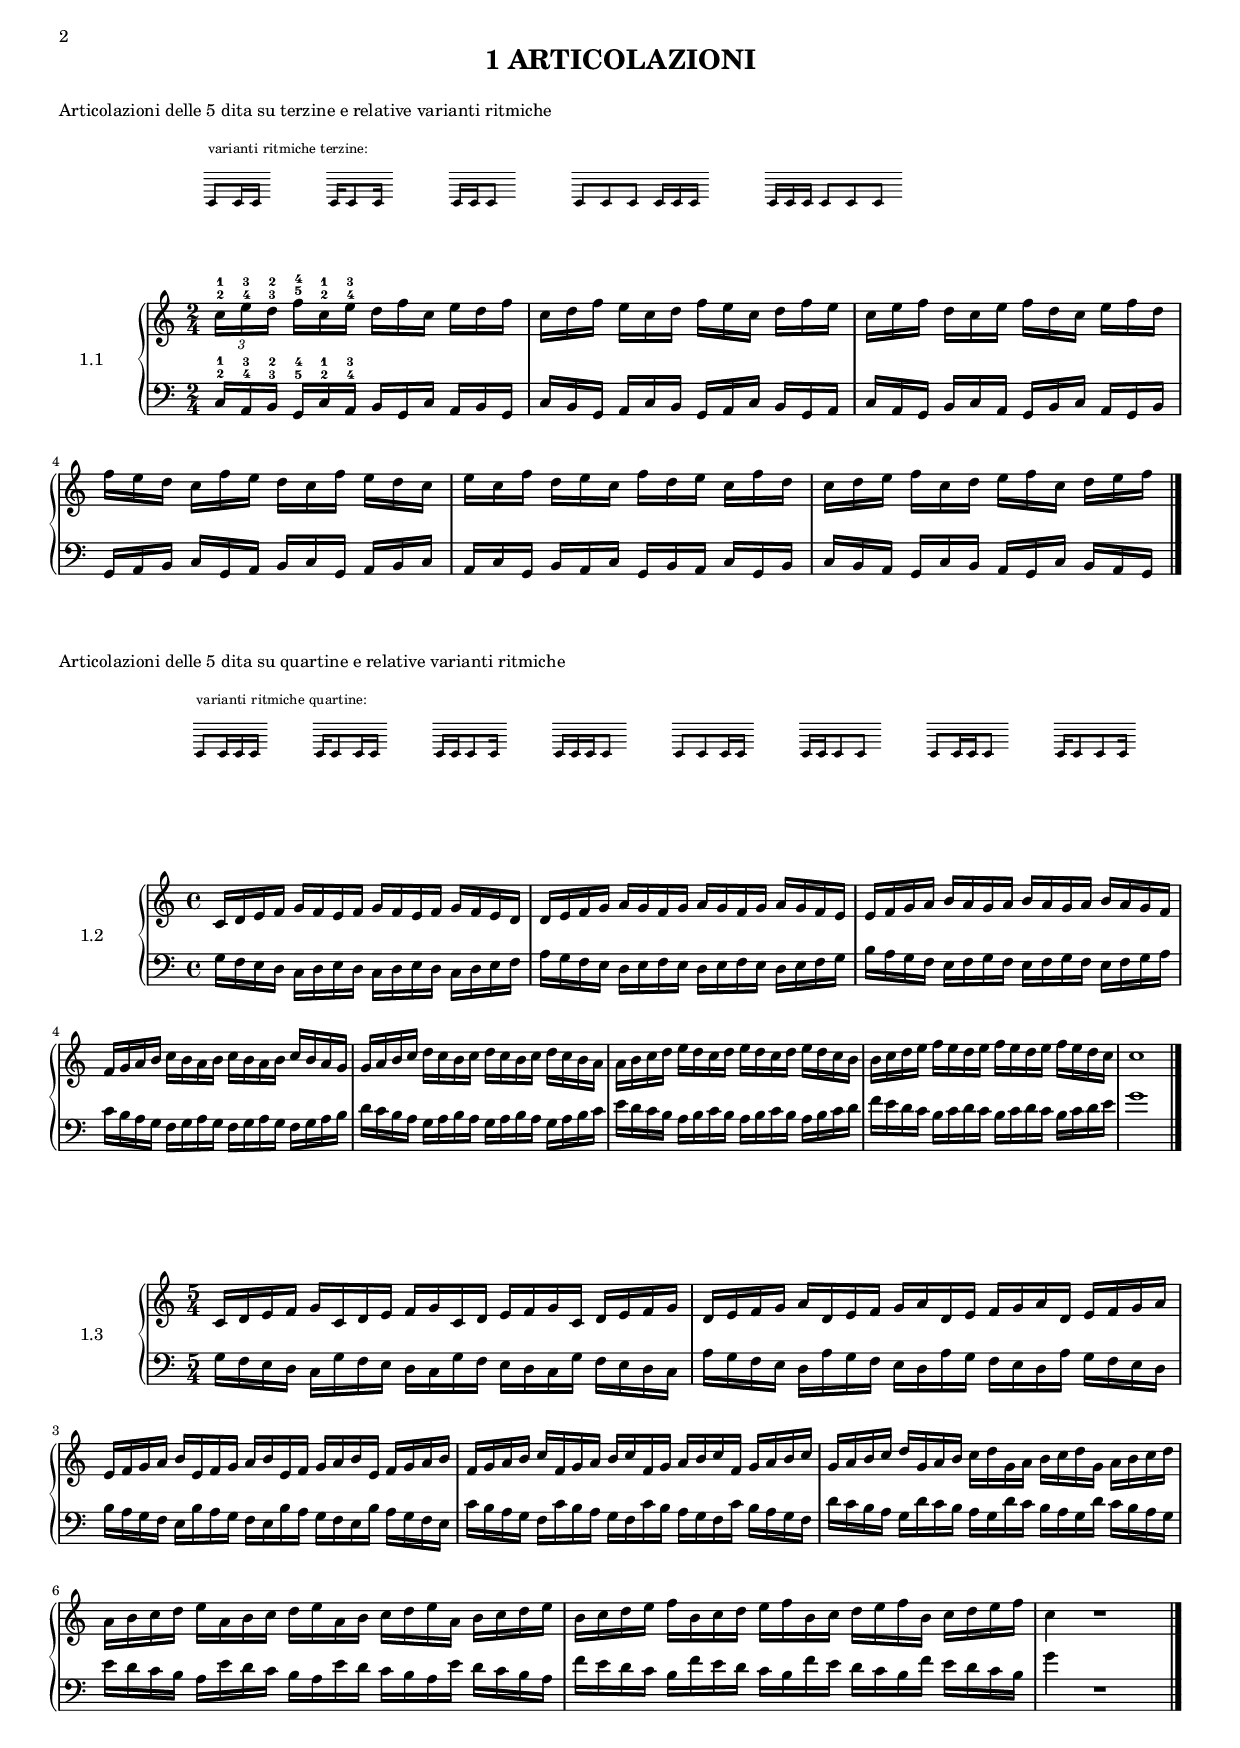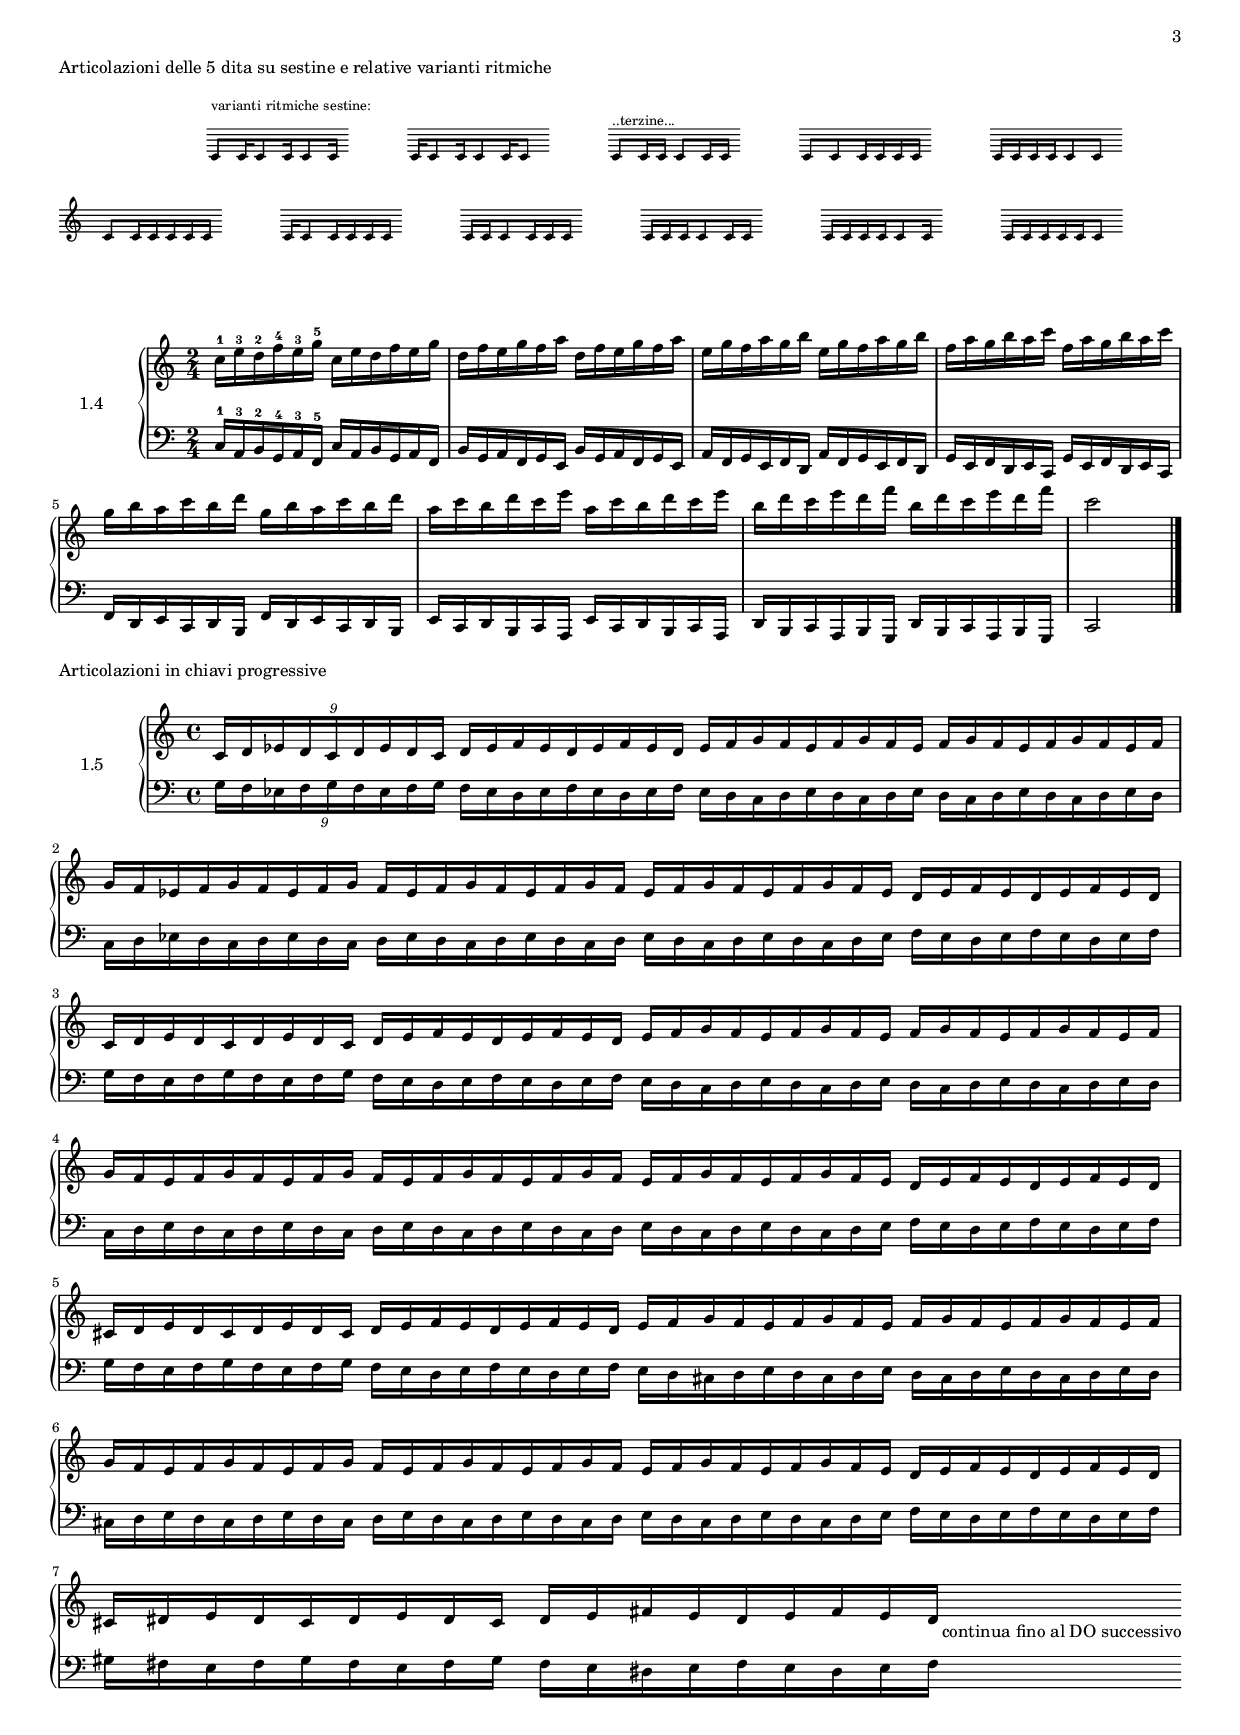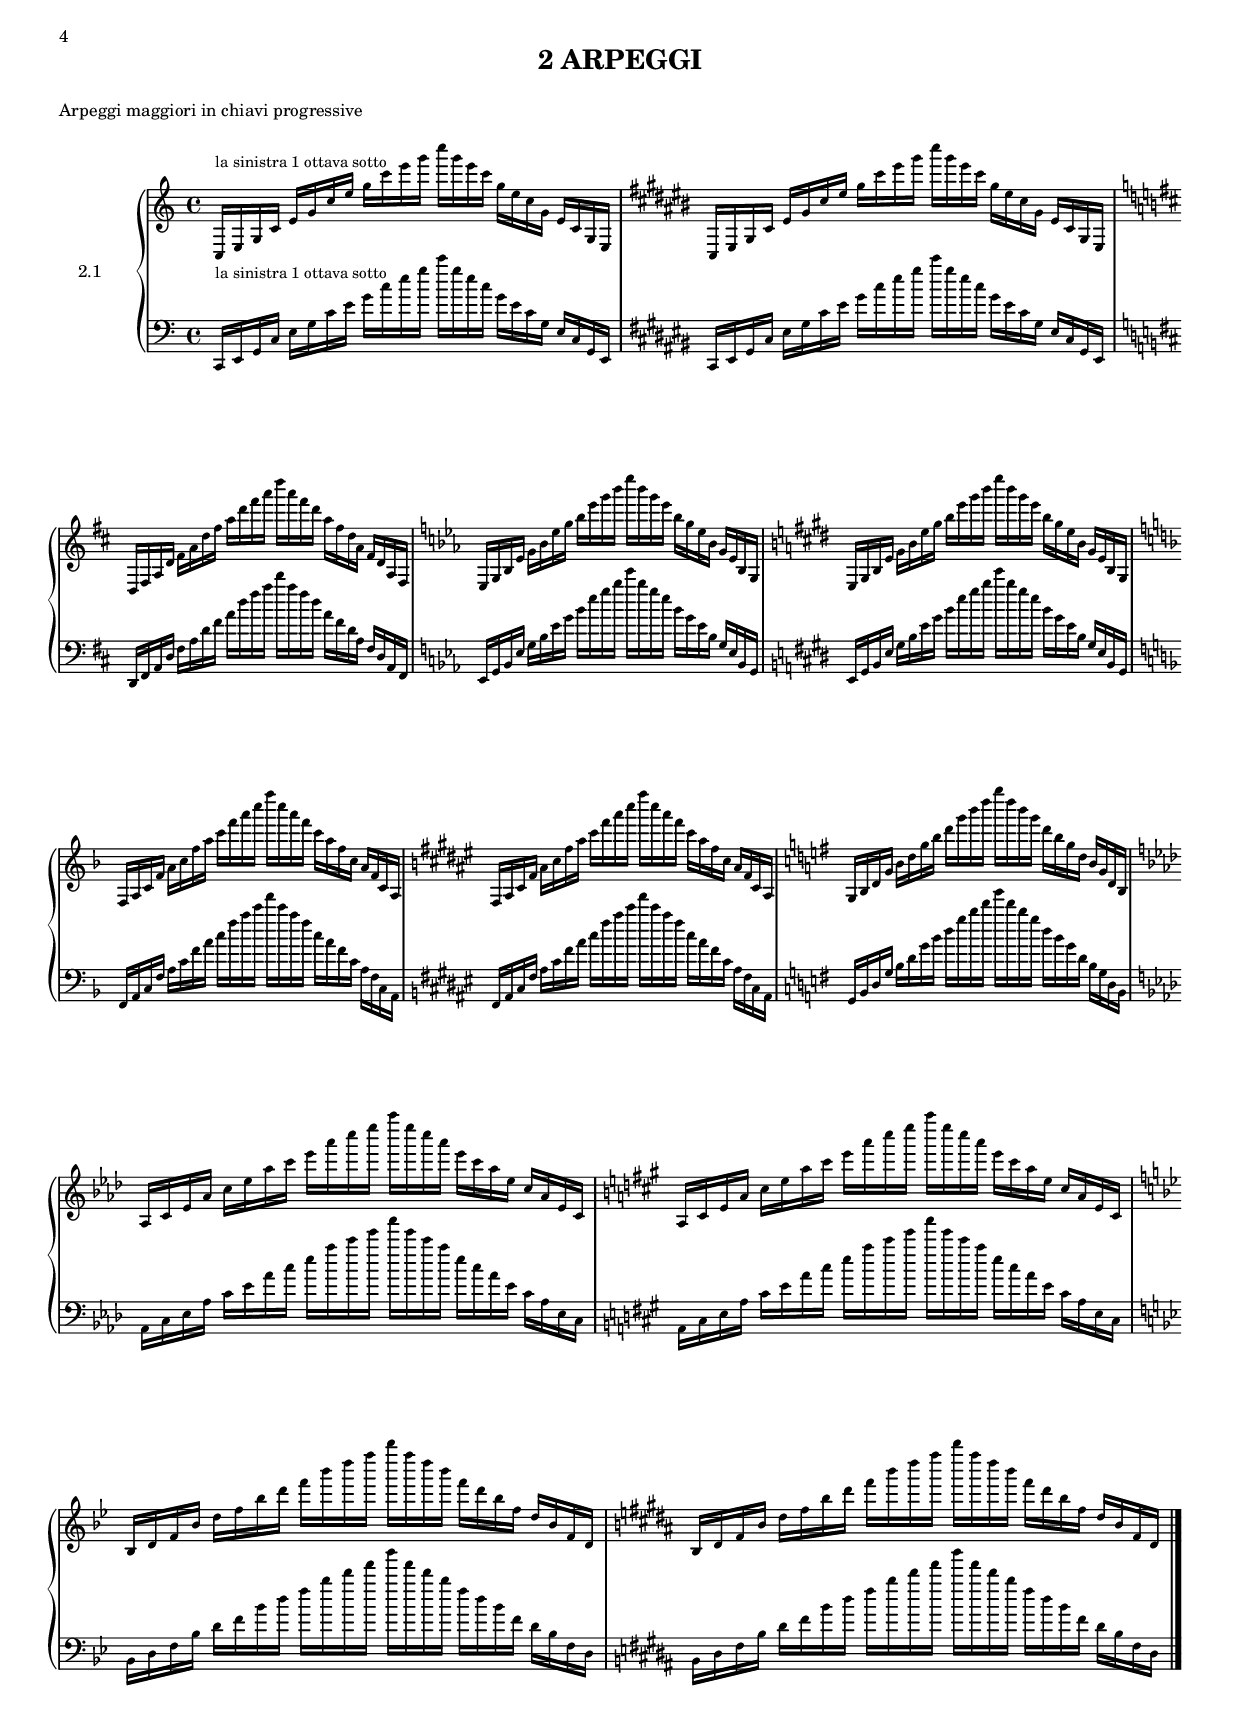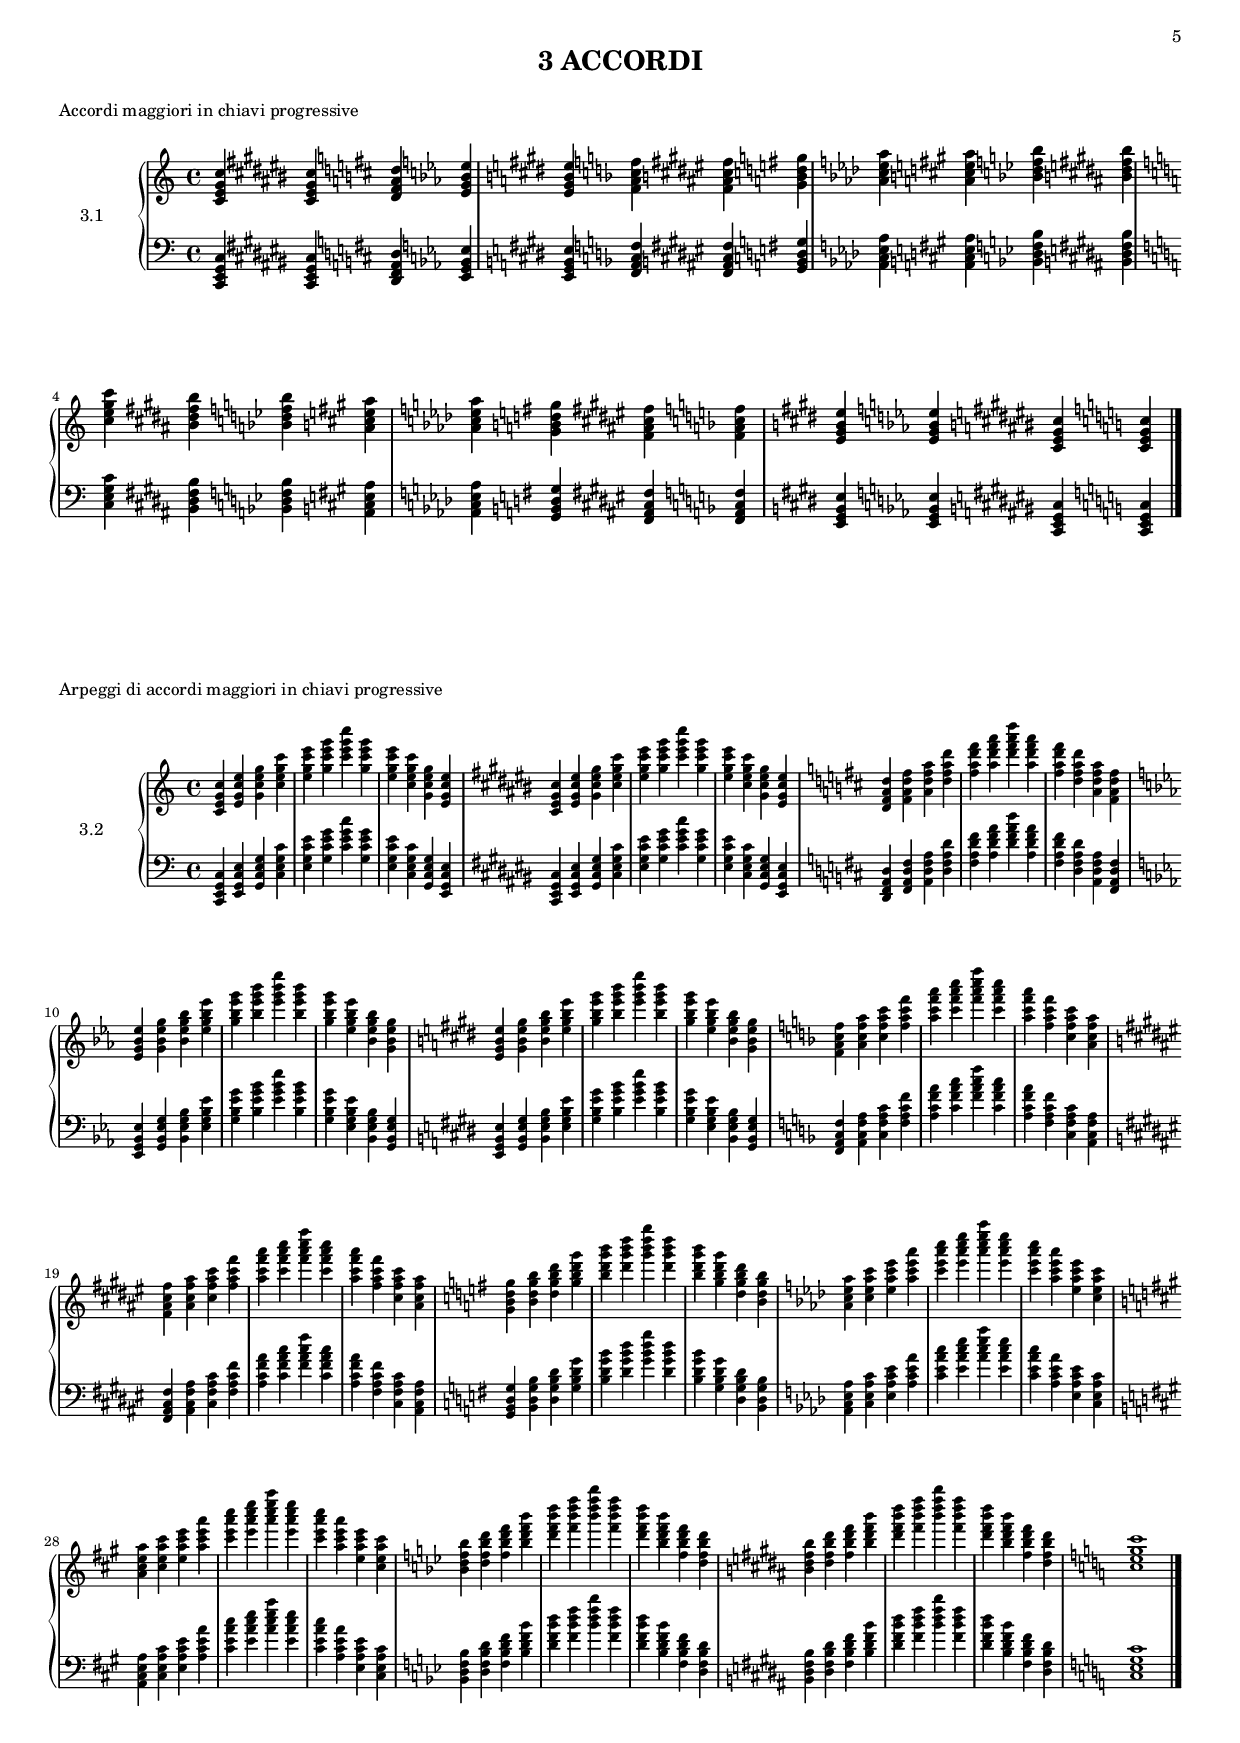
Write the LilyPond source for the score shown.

% ===========================================================================================================
% esercizi-di-tecnica.ly
%                     _    _      _ _   _               _         
%  ___ ___ ___ _ _ __(_)__(_)  __| (_) | |_ ___ __ _ _ (_)__ __ _ 
% / -_|_-</ -_) '_/ _| |_ / | / _` | | |  _/ -_) _| ' \| / _/ _` |
% \___/__/\___|_| \__|_/__|_| \__,_|_|  \__\___\__|_||_|_\__\__,_|
%                           Articolazioni, Arpeggi, Accordi, Terze
%
% Copyright (c) 2020 Alessandro Fraschetti (mail: gos95@gommagomma.net)
%
% Permission is hereby granted, free of charge, to any person obtaining a copy
% of this software and associated documentation files (the "Software"), to deal
% in the Software without restriction, including without limitation the rights
% to use, copy, modify, merge, publish, distribute, sublicense, and/or sell
% copies of the Software, and to permit persons to whom the Software is
% furnished to do so, subject to the following conditions:
% 
% The above copyright notice and this permission notice shall be included in all
% copies or substantial portions of the Software.
% 
% THE SOFTWARE IS PROVIDED "AS IS", WITHOUT WARRANTY OF ANY KIND, EXPRESS OR
% IMPLIED, INCLUDING BUT NOT LIMITED TO THE WARRANTIES OF MERCHANTABILITY,
% FITNESS FOR A PARTICULAR PURPOSE AND NONINFRINGEMENT. IN NO EVENT SHALL THE
% AUTHORS OR COPYRIGHT HOLDERS BE LIABLE FOR ANY CLAIM, DAMAGES OR OTHER
% LIABILITY, WHETHER IN AN ACTION OF CONTRACT, TORT OR OTHERWISE, ARISING FROM,
% OUT OF OR IN CONNECTION WITH THE SOFTWARE OR THE USE OR OTHER DEALINGS IN THE
% SOFTWARE.
% ===========================================================================================================


\version "2.12.3"
#(ly:set-option 'delete-intermediate-files #t)
#(set-global-staff-size 15)


%% arpeggi-ottava-maggiori-12-toni.ly [B.1]
%% arpeggi-estesi-minori-12-toni.ly [B.3]
%% arpeggi-estesi-sdim-12-toni.ly [B.4]

%% accordi-minori-12-toni.ly [C.2]
%% accordi-arpeggi-estesi-minori-12-toni.ly [C.4]
%% accordi-arpeggi-estesi-sdim-12-toni.ly [C.5]
%% accordi-arpeggi-bicordi-maggiori-12-toni.ly [C.6]
%% accordi-arpeggi-bicordi-minori-12-toni.ly [C.7]

%% terze-xxx


% ===========================================================================================================
% ------------------------------------------  I N C L U D E S  ----------------------------------------------
% ===========================================================================================================
% ===========================================================================================================
% varianti-ritmiche-terzine.ly
%                     _    _      _ _   _               _         
%  ___ ___ ___ _ _ __(_)__(_)  __| (_) | |_ ___ __ _ _ (_)__ __ _ 
% / -_|_-</ -_) '_/ _| |_ / | / _` | | |  _/ -_) _| ' \| / _/ _` |
% \___/__/\___|_| \__|_/__|_| \__,_|_|  \__\___\__|_||_|_\__\__,_|
%                           Articolazioni, Arpeggi, Accordi, Terze
%
% Copyright (c) 2020 Alessandro Fraschetti (mail: gos95@gommagomma.net)
%
% Permission is hereby granted, free of charge, to any person obtaining a copy
% of this software and associated documentation files (the "Software"), to deal
% in the Software without restriction, including without limitation the rights
% to use, copy, modify, merge, publish, distribute, sublicense, and/or sell
% copies of the Software, and to permit persons to whom the Software is
% furnished to do so, subject to the following conditions:
% 
% The above copyright notice and this permission notice shall be included in all
% copies or substantial portions of the Software.
% 
% THE SOFTWARE IS PROVIDED "AS IS", WITHOUT WARRANTY OF ANY KIND, EXPRESS OR
% IMPLIED, INCLUDING BUT NOT LIMITED TO THE WARRANTIES OF MERCHANTABILITY,
% FITNESS FOR A PARTICULAR PURPOSE AND NONINFRINGEMENT. IN NO EVENT SHALL THE
% AUTHORS OR COPYRIGHT HOLDERS BE LIABLE FOR ANY CLAIM, DAMAGES OR OTHER
% LIABILITY, WHETHER IN AN ACTION OF CONTRACT, TORT OR OTHERWISE, ARISING FROM,
% OUT OF OR IN CONNECTION WITH THE SOFTWARE OR THE USE OR OTHER DEALINGS IN THE
% SOFTWARE.
% ===========================================================================================================


variantiRitmicheTerzine = \relative c' {
    \cadenzaOn
    \stopStaff
    \skip 1
    \startStaff
        c8[^\markup { \raise #2 { varianti ritmiche terzine: }} c16 c16]
    \stopStaff
    \skip 1
    \startStaff
        c16[ c8 c16]
    \stopStaff
    \skip 1
    \startStaff
        c16[ c16 c8]
    \stopStaff
    \skip 1
    \startStaff
        c8[ c8 c8] c16[ c16 c16]]
    \stopStaff
    \skip 1
    \startStaff
        c16[ c16 c16] c8[ c8 c8]]
    \stopStaff
    \skip 1
    \cadenzaOff
}

% ===========================================================================================================
% varianti-ritmiche-quartine.ly
%                     _    _      _ _   _               _         
%  ___ ___ ___ _ _ __(_)__(_)  __| (_) | |_ ___ __ _ _ (_)__ __ _ 
% / -_|_-</ -_) '_/ _| |_ / | / _` | | |  _/ -_) _| ' \| / _/ _` |
% \___/__/\___|_| \__|_/__|_| \__,_|_|  \__\___\__|_||_|_\__\__,_|
%                           Articolazioni, Arpeggi, Accordi, Terze
%
% Copyright (c) 2020 Alessandro Fraschetti (mail: gos95@gommagomma.net)
%
% Permission is hereby granted, free of charge, to any person obtaining a copy
% of this software and associated documentation files (the "Software"), to deal
% in the Software without restriction, including without limitation the rights
% to use, copy, modify, merge, publish, distribute, sublicense, and/or sell
% copies of the Software, and to permit persons to whom the Software is
% furnished to do so, subject to the following conditions:
% 
% The above copyright notice and this permission notice shall be included in all
% copies or substantial portions of the Software.
% 
% THE SOFTWARE IS PROVIDED "AS IS", WITHOUT WARRANTY OF ANY KIND, EXPRESS OR
% IMPLIED, INCLUDING BUT NOT LIMITED TO THE WARRANTIES OF MERCHANTABILITY,
% FITNESS FOR A PARTICULAR PURPOSE AND NONINFRINGEMENT. IN NO EVENT SHALL THE
% AUTHORS OR COPYRIGHT HOLDERS BE LIABLE FOR ANY CLAIM, DAMAGES OR OTHER
% LIABILITY, WHETHER IN AN ACTION OF CONTRACT, TORT OR OTHERWISE, ARISING FROM,
% OUT OF OR IN CONNECTION WITH THE SOFTWARE OR THE USE OR OTHER DEALINGS IN THE
% SOFTWARE.
% ===========================================================================================================


variantiRitmicheQuartine = \relative c' {
    \cadenzaOn
    \stopStaff
    \skip 1
    \startStaff
        c8[^\markup { \raise #2 { varianti ritmiche quartine: }} c16 c16 c16]
    \stopStaff
    \skip 1
    \startStaff
        c16[ c8 c16 c16]
    \stopStaff
    \skip 1
    \startStaff
        c16[ c16 c8 c16]
    \stopStaff
    \skip 1
    \startStaff
        c16[ c16 c16 c8]
    \stopStaff
    \skip 1
    \startStaff
        c8[ c8 c16 c16]
    \stopStaff
    \skip 1
    \startStaff
        c16[ c16 c8 c8]
    \stopStaff
    \skip 1
    \startStaff
        c8[ c16 c16 c8]
    \stopStaff
    \skip 1
    \startStaff
        c16[ c8 c8 c16]
    \stopStaff
    \skip 1
    \cadenzaOff
}

% ===========================================================================================================
% varianti-ritmiche-terzine.ly
%                     _    _      _ _   _               _         
%  ___ ___ ___ _ _ __(_)__(_)  __| (_) | |_ ___ __ _ _ (_)__ __ _ 
% / -_|_-</ -_) '_/ _| |_ / | / _` | | |  _/ -_) _| ' \| / _/ _` |
% \___/__/\___|_| \__|_/__|_| \__,_|_|  \__\___\__|_||_|_\__\__,_|
%                           Articolazioni, Arpeggi, Accordi, Terze
%
% Copyright (c) 2020 Alessandro Fraschetti (mail: gos95@gommagomma.net)
%
% Permission is hereby granted, free of charge, to any person obtaining a copy
% of this software and associated documentation files (the "Software"), to deal
% in the Software without restriction, including without limitation the rights
% to use, copy, modify, merge, publish, distribute, sublicense, and/or sell
% copies of the Software, and to permit persons to whom the Software is
% furnished to do so, subject to the following conditions:
% 
% The above copyright notice and this permission notice shall be included in all
% copies or substantial portions of the Software.
% 
% THE SOFTWARE IS PROVIDED "AS IS", WITHOUT WARRANTY OF ANY KIND, EXPRESS OR
% IMPLIED, INCLUDING BUT NOT LIMITED TO THE WARRANTIES OF MERCHANTABILITY,
% FITNESS FOR A PARTICULAR PURPOSE AND NONINFRINGEMENT. IN NO EVENT SHALL THE
% AUTHORS OR COPYRIGHT HOLDERS BE LIABLE FOR ANY CLAIM, DAMAGES OR OTHER
% LIABILITY, WHETHER IN AN ACTION OF CONTRACT, TORT OR OTHERWISE, ARISING FROM,
% OUT OF OR IN CONNECTION WITH THE SOFTWARE OR THE USE OR OTHER DEALINGS IN THE
% SOFTWARE.
% ===========================================================================================================


variantiRitmicheSestine = \relative c' {
    \cadenzaOn
    \stopStaff
    \skip 1
    \startStaff
        c8[^\markup { \raise #2 { varianti ritmiche sestine: }} c16 c8 c16 c8 c16]
    \stopStaff
    \skip 1
    \startStaff
        c16[ c8 c16 c8 c16 c8]
    \stopStaff
    \skip 1
    \startStaff
        c8[^\markup { \raise #0  {..terzine...}} c16 c16] c8[ c16 c16]
    \stopStaff
    \skip 1
    \startStaff
        c8[ c8 c16 c16 c16 c16]
    \stopStaff
    \skip 1
    \startStaff
        c16[ c16 c16 c16 c8 c8]
    \stopStaff
    \skip 1
	\cadenzaOff
	\break
	\cadenzaOn
    \startStaff
        c8[ c16 c16 c16 c16 c16]
    \stopStaff
    \skip 1
    \startStaff
        c16[ c8 c16 c16 c16 c16]
    \stopStaff
    \skip 1
    \startStaff
        c16[ c16 c8 c16 c16 c16]
    \stopStaff
    \skip 1
    \startStaff
        c16[ c16 c16 c8 c16 c16]
    \stopStaff
    \skip 1
    \startStaff
        c16[ c16 c16 c16 c8 c16]
    \stopStaff
    \skip 1
    \startStaff
        c16[ c16 c16 c16 c16 c8]
    \stopStaff
	\skip 1
    \cadenzaOff
}


% ===========================================================================================================
% articolazioni-terzine.ly
%                     _    _      _ _   _               _         
%  ___ ___ ___ _ _ __(_)__(_)  __| (_) | |_ ___ __ _ _ (_)__ __ _ 
% / -_|_-</ -_) '_/ _| |_ / | / _` | | |  _/ -_) _| ' \| / _/ _` |
% \___/__/\___|_| \__|_/__|_| \__,_|_|  \__\___\__|_||_|_\__\__,_|
%                           Articolazioni, Arpeggi, Accordi, Terze
%
% Copyright (c) 2020 Alessandro Fraschetti (mail: gos95@gommagomma.net)
%
% Permission is hereby granted, free of charge, to any person obtaining a copy
% of this software and associated documentation files (the "Software"), to deal
% in the Software without restriction, including without limitation the rights
% to use, copy, modify, merge, publish, distribute, sublicense, and/or sell
% copies of the Software, and to permit persons to whom the Software is
% furnished to do so, subject to the following conditions:
% 
% The above copyright notice and this permission notice shall be included in all
% copies or substantial portions of the Software.
% 
% THE SOFTWARE IS PROVIDED "AS IS", WITHOUT WARRANTY OF ANY KIND, EXPRESS OR
% IMPLIED, INCLUDING BUT NOT LIMITED TO THE WARRANTIES OF MERCHANTABILITY,
% FITNESS FOR A PARTICULAR PURPOSE AND NONINFRINGEMENT. IN NO EVENT SHALL THE
% AUTHORS OR COPYRIGHT HOLDERS BE LIABLE FOR ANY CLAIM, DAMAGES OR OTHER
% LIABILITY, WHETHER IN AN ACTION OF CONTRACT, TORT OR OTHERWISE, ARISING FROM,
% OUT OF OR IN CONNECTION WITH THE SOFTWARE OR THE USE OR OTHER DEALINGS IN THE
% SOFTWARE.
% ===========================================================================================================


articolazioniTerzineUpper = \relative c'' {
    \time 2/4
    \times 2/3 { c16-2-1[ e-4-3 d-3-2 ] } \override TupletNumber #'transparent = ##t 
                  \times 2/3 { f-5-4[ c-2-1 e-4-3 ] } \times 2/3 { d[ f c ] } \times 2/3 { e[ d f ] }
    \times 2/3 {   c[ d f ] } \times 2/3 { e[ c d ] } \times 2/3 { f[ e c ] } \times 2/3 { d[ f e ] }
    \times 2/3 {   c[ e f ] } \times 2/3 { d[ c e ] } \times 2/3 { f[ d c ] } \times 2/3 { e[ f d ] }
    \times 2/3 {   f[ e d ] } \times 2/3 { c[ f e ] } \times 2/3 { d[ c f ] } \times 2/3 { e[ d c ] }
    \times 2/3 {   e[ c f ] } \times 2/3 { d[ e c ] } \times 2/3 { f[ d e ] } \times 2/3 { c[ f d ] }
    \times 2/3 {   c[ d e ] } \times 2/3 { f[ c d ] } \times 2/3 { e[ f c ] } \times 2/3 { d[ e f ] }
    \bar "|."
}
articolazioniTerzineLower = \relative c {
    \time 2/4
    \override TupletNumber #'transparent = ##t
    \times 2/3 { c16-2-1[ a-4-3 b-3-2 ] }
                  \times 2/3 { g-5-4[ c-2-1 a-4-3 ] } \times 2/3 { b[ g c ] } \times 2/3 { a[ b g ] }
    \times 2/3 {   c[ b g ] } \times 2/3 { a[ c b ] } \times 2/3 { g[ a c ] } \times 2/3 { b[ g a ] }
    \times 2/3 {   c[ a g ] } \times 2/3 { b[ c a ] } \times 2/3 { g[ b c ] } \times 2/3 { a[ g b ] }
    \times 2/3 {   g[ a b ] } \times 2/3 { c[ g a ] } \times 2/3 { b[ c g ] } \times 2/3 { a[ b c ] }
    \times 2/3 {   a[ c g ] } \times 2/3 { b[ a c ] } \times 2/3 { g[ b a ] } \times 2/3 { c[ g b ] }
    \times 2/3 {   c[ b a ] } \times 2/3 { g[ c b ] } \times 2/3 { a[ g c ] } \times 2/3 { b[ a g ] }
    \bar "|."
}

% ===========================================================================================================
% articolazioni-quartine.ly
%                     _    _      _ _   _               _         
%  ___ ___ ___ _ _ __(_)__(_)  __| (_) | |_ ___ __ _ _ (_)__ __ _ 
% / -_|_-</ -_) '_/ _| |_ / | / _` | | |  _/ -_) _| ' \| / _/ _` |
% \___/__/\___|_| \__|_/__|_| \__,_|_|  \__\___\__|_||_|_\__\__,_|
%                           Articolazioni, Arpeggi, Accordi, Terze
%
% Copyright (c) 2020 Alessandro Fraschetti (mail: gos95@gommagomma.net)
%
% Permission is hereby granted, free of charge, to any person obtaining a copy
% of this software and associated documentation files (the "Software"), to deal
% in the Software without restriction, including without limitation the rights
% to use, copy, modify, merge, publish, distribute, sublicense, and/or sell
% copies of the Software, and to permit persons to whom the Software is
% furnished to do so, subject to the following conditions:
% 
% The above copyright notice and this permission notice shall be included in all
% copies or substantial portions of the Software.
% 
% THE SOFTWARE IS PROVIDED "AS IS", WITHOUT WARRANTY OF ANY KIND, EXPRESS OR
% IMPLIED, INCLUDING BUT NOT LIMITED TO THE WARRANTIES OF MERCHANTABILITY,
% FITNESS FOR A PARTICULAR PURPOSE AND NONINFRINGEMENT. IN NO EVENT SHALL THE
% AUTHORS OR COPYRIGHT HOLDERS BE LIABLE FOR ANY CLAIM, DAMAGES OR OTHER
% LIABILITY, WHETHER IN AN ACTION OF CONTRACT, TORT OR OTHERWISE, ARISING FROM,
% OUT OF OR IN CONNECTION WITH THE SOFTWARE OR THE USE OR OTHER DEALINGS IN THE
% SOFTWARE.
% ===========================================================================================================


articolazioniQuartineAUpper = \relative c' {
    \time 4/4 
    c16 d e f  g f e f  g f e f  g f e d
    d16 e f g  a g f g  a g f g  a g f e
    e16 f g a  b a g a  b a g a  b a g f
    f16 g a b  c b a b  c b a b  c b a g
    g16 a b c  d c b c  d c b c  d c b a
    a16 b c d  e d c d  e d c d  e d c b
    b16 c d e  f e d e  f e d e  f e d c
    c1
    \bar "|."
}
articolazioniQuartineALower = \relative c' {
    \time 4/4
    g16 f e d  c d e d  c d e d  c d e f
    a16 g f e  d e f e  d e f e  d e f g 
    b16 a g f  e f g f  e f g f  e f g a
    c16 b a g  f g a g  f g a g  f g a b
    d16 c b a  g a b a  g a b a  g a b c
    e16 d c b  a b c b  a b c b  a b c d
    f16 e d c  b c d c  b c d c  b c d e
    g1
    \bar "|."
}


articolazioniQuartineBUpper = \relative c' {
    \time 5/4
    c16 d e f  g c, d e  f g c, d  e f g c,  d e f g
    d16 e f g  a d, e f  g a d, e  f g a d,  e f g a
    e16 f g a  b e, f g  a b e, f  g a b e,  f g a b
    f16 g a b  c f, g a  b c f, g  a b c f,  g a b c
    g16 a b c  d g, a b  c d g, a  b c d g,  a b c d
    a16 b c d  e a, b c  d e a, b  c d e a,  b c d e
    b16 c d e  f b, c d  e f b, c  d e f b,  c d e f
    c4 r1
    \bar "|."
}
articolazioniQuartineBLower = \relative c' {
    \time 5/4
    g16  f e d  c g' f e  d c g' f  e d c g'  f e d c
    a'16 g f e  d a' g f  e d a' g  f e d a'  g f e d
    b'16 a g f  e b' a g  f e b' a  g f e b'  a g f e
    c'16 b a g  f c' b a  g f c' b  a g f c'  b a g f
    d'16 c b a  g d' c b  a g d' c  b a g d'  c b a g
    e'16 d c b  a e' d c  b a e' d  c b a e'  d c b a
    f'16 e d c  b f' e d  c b f' e  d c b f'  e d c b
    g'4  r1
    \bar "|."
}

% ===========================================================================================================
% articolazioni-sestine.ly
%                     _    _      _ _   _               _         
%  ___ ___ ___ _ _ __(_)__(_)  __| (_) | |_ ___ __ _ _ (_)__ __ _ 
% / -_|_-</ -_) '_/ _| |_ / | / _` | | |  _/ -_) _| ' \| / _/ _` |
% \___/__/\___|_| \__|_/__|_| \__,_|_|  \__\___\__|_||_|_\__\__,_|
%                           Articolazioni, Arpeggi, Accordi, Terze
%
% Copyright (c) 2020 Alessandro Fraschetti (mail: gos95@gommagomma.net)
%
% Permission is hereby granted, free of charge, to any person obtaining a copy
% of this software and associated documentation files (the "Software"), to deal
% in the Software without restriction, including without limitation the rights
% to use, copy, modify, merge, publish, distribute, sublicense, and/or sell
% copies of the Software, and to permit persons to whom the Software is
% furnished to do so, subject to the following conditions:
% 
% The above copyright notice and this permission notice shall be included in all
% copies or substantial portions of the Software.
% 
% THE SOFTWARE IS PROVIDED "AS IS", WITHOUT WARRANTY OF ANY KIND, EXPRESS OR
% IMPLIED, INCLUDING BUT NOT LIMITED TO THE WARRANTIES OF MERCHANTABILITY,
% FITNESS FOR A PARTICULAR PURPOSE AND NONINFRINGEMENT. IN NO EVENT SHALL THE
% AUTHORS OR COPYRIGHT HOLDERS BE LIABLE FOR ANY CLAIM, DAMAGES OR OTHER
% LIABILITY, WHETHER IN AN ACTION OF CONTRACT, TORT OR OTHERWISE, ARISING FROM,
% OUT OF OR IN CONNECTION WITH THE SOFTWARE OR THE USE OR OTHER DEALINGS IN THE
% SOFTWARE.
% ===========================================================================================================


articolazioniSestineUpper = \relative c'' {
    \time 2/4
	\override TupletNumber #'transparent = ##t
	\override TupletBracket.bracket-visibility = ##f
    \times 2/3 { c16-1[ e-3 d-2 }  
							\times 2/3 { f-4 e-3 g-5 ] }\times 2/3 { c,[ e d } 		\times 2/3 { f e g] }
    \times 2/3 { d[ f e } 	\times 2/3 { g f a ] }		\times 2/3 { d,[ f e } 		\times 2/3 { g f a ] }
    \times 2/3 { e[ g f } 	\times 2/3 { a g b ] } 		\times 2/3 { e,[ g f } 		\times 2/3 { a g b ] }
    \times 2/3 { f[ a g } 	\times 2/3 { b a c ] } 		\times 2/3 { f,[ a g } 		\times 2/3 { b a c ] }
    \times 2/3 { g[ b a } 	\times 2/3 { c b d ] } 		\times 2/3 { g,[ b a } 		\times 2/3 { c b d ] }
    \times 2/3 { a[ c b } 	\times 2/3 { d c e ] } 		\times 2/3 { a,[ c b } 		\times 2/3 { d c e ] }
	\times 2/3 { b[ d c } 	\times 2/3 { e d f ] } 		\times 2/3 { b,[ d c } 		\times 2/3 { e d f ] }
	c2
    \bar "|."
}
articolazioniSestineLower = \relative c {
    \time 2/4
    \override TupletNumber #'transparent = ##t
	\override TupletBracket.bracket-visibility = ##f
    \times 2/3 { c16-1[ a-3 b-2 }
							\times 2/3 { g-4 a-3 f-5 ] }\times 2/3 { c'[ a b } 		\times 2/3 { g a f] }
    \times 2/3 { b[ g a } 	\times 2/3 { f g e ] }		\times 2/3 { b'[ g a } 		\times 2/3 { f g e ] }
    \times 2/3 { a[ f g } 	\times 2/3 { e f d ] } 		\times 2/3 { a'[ f g } 		\times 2/3 { e f d ] }
    \times 2/3 { g[ e f } 	\times 2/3 { d e c ] } 		\times 2/3 { g'[ e f } 		\times 2/3 { d e c ] }
    \times 2/3 { f[ d e } 	\times 2/3 { c d b ] } 		\times 2/3 { f'[ d e } 		\times 2/3 { c d b ] }
    \times 2/3 { e[ c d } 	\times 2/3 { b c a ] } 		\times 2/3 { e'[ c d } 		\times 2/3 { b c a ] }
	\times 2/3 { d[ b c } 	\times 2/3 { a b g ] } 		\times 2/3 { d'[ b c } 		\times 2/3 { a b g ] }
	c2
    \bar "|."
}

% ===========================================================================================================
% articolazioni-12-toni.ly
%                     _    _      _ _   _               _         
%  ___ ___ ___ _ _ __(_)__(_)  __| (_) | |_ ___ __ _ _ (_)__ __ _ 
% / -_|_-</ -_) '_/ _| |_ / | / _` | | |  _/ -_) _| ' \| / _/ _` |
% \___/__/\___|_| \__|_/__|_| \__,_|_|  \__\___\__|_||_|_\__\__,_|
%                           Articolazioni, Arpeggi, Accordi, Terze
%
% Copyright (c) 2020 Alessandro Fraschetti (mail: gos95@gommagomma.net)
%
% Permission is hereby granted, free of charge, to any person obtaining a copy
% of this software and associated documentation files (the "Software"), to deal
% in the Software without restriction, including without limitation the rights
% to use, copy, modify, merge, publish, distribute, sublicense, and/or sell
% copies of the Software, and to permit persons to whom the Software is
% furnished to do so, subject to the following conditions:
% 
% The above copyright notice and this permission notice shall be included in all
% copies or substantial portions of the Software.
% 
% THE SOFTWARE IS PROVIDED "AS IS", WITHOUT WARRANTY OF ANY KIND, EXPRESS OR
% IMPLIED, INCLUDING BUT NOT LIMITED TO THE WARRANTIES OF MERCHANTABILITY,
% FITNESS FOR A PARTICULAR PURPOSE AND NONINFRINGEMENT. IN NO EVENT SHALL THE
% AUTHORS OR COPYRIGHT HOLDERS BE LIABLE FOR ANY CLAIM, DAMAGES OR OTHER
% LIABILITY, WHETHER IN AN ACTION OF CONTRACT, TORT OR OTHERWISE, ARISING FROM,
% OUT OF OR IN CONNECTION WITH THE SOFTWARE OR THE USE OR OTHER DEALINGS IN THE
% SOFTWARE.
% ===========================================================================================================

	
articolazioniXIIToniUpper = \relative c' {
    \time 4/4
    \tuplet 9/4 { c16[ d ees d c d ees d c] } 	\override TupletNumber #'transparent = ##t 
	\tuplet 9/4 { d[ ees f ees d ees f ees d] }
	\tuplet 9/4 { ees[ f g f ees f g f ees] }
	\tuplet 9/4 { f[ g f ees f g f ees f] }

	\tuplet 9/4 { g[ f ees f g f ees f g] }
	\tuplet 9/4 { f[ ees f g f ees f g f] }
	\tuplet 9/4 { ees[ f g f ees f g f ees] }
	\tuplet 9/4 { d[ ees f ees d ees f ees d] }
	\break
    \tuplet 9/4 { c[ d e d c d e d c] }
	\tuplet 9/4 { d[ e f e d e f e d] }
	\tuplet 9/4 { e[ f g f e f g f e] }
	\tuplet 9/4 { f[ g f e f g f e f] }

	\tuplet 9/4 { g[ f e f g f e f g] }
	\tuplet 9/4 { f[ e f g f e f g f] }
	\tuplet 9/4 { e[ f g f e f g f e] }
	\tuplet 9/4 { d[ e f e d e f e d] }
	\break
    \tuplet 9/4 { cis[ d e d cis d e d cis] }
	\tuplet 9/4 { d[ e f e d e f e d] }
	\tuplet 9/4 { e[ f g f e f g f e] }
	\tuplet 9/4 { f[ g f e f g f e f] }

	\tuplet 9/4 { g[ f e f g f e f g] }
	\tuplet 9/4 { f[ e f g f e f g f] }
	\tuplet 9/4 { e[ f g f e f g f e] }
	\tuplet 9/4 { d[ e f e d e f e d] }
    \break
	\tuplet 9/4 { cis[ dis e dis cis dis e dis cis] }
	\tuplet 9/4 { dis[ e fis e dis e fis e dis] }
}
articolazioniXIIToniLower = \relative c' {
    \time 4/4
    \tuplet 9/4 { g16[ f ees f g f ees f g] }	\override TupletNumber #'transparent = ##t 
	\tuplet 9/4 { f[ ees d ees f ees d ees f] }
	\tuplet 9/4 { ees[ d c d ees d c d ees] }
	\tuplet 9/4 { d[ c d ees d c d ees d] }

	\tuplet 9/4 { c[ d ees d c d ees d c] }
	\tuplet 9/4 { d[ ees d c d ees d c d] }
	\tuplet 9/4 { ees[ d c d ees d c d ees] }
	\tuplet 9/4 { f[ ees d ees f ees d ees f] }
	\break
    \tuplet 9/4 { g[ f e f g f e f g] }
	\tuplet 9/4 { f[ e d e f e d e f] }
	\tuplet 9/4 { e[ d c d e d c d e] }
	\tuplet 9/4 { d[ c d e d c d e d] }

	\tuplet 9/4 { c[ d e d c d e d c] }
	\tuplet 9/4 { d[ e d c d e d c d] }
	\tuplet 9/4 { e[ d c d e d c d e] }
	\tuplet 9/4 { f[ e d e f e d e f] }
	\break
    \tuplet 9/4 { g[ f e f g f e f g] }
	\tuplet 9/4 { f[ e d e f e d e f] }
	\tuplet 9/4 { e[ d cis d e d cis d e] }
	\tuplet 9/4 { d[ cis d e d cis d e d] }

	\tuplet 9/4 { cis[ d e d cis d e d cis] }
	\tuplet 9/4 { d[ e d cis d e d cis d] }
	\tuplet 9/4 { e[ d cis d e d cis d e] }
	\tuplet 9/4 { f[ e d e f e d e f] }
    \break
	\tuplet 9/4 { gis[ fis e fis gis fis e fis gis] }
	\tuplet 9/4 { fis[ e dis e fis e dis e fis] ^\markup { \raise #2 {  "   continua fino al DO successivo" }} }
}


% -----------------------------------------------------------------------------------------------------------------------
% -----------------------------------------------------------------------------------------------------------------------
%                                           ARPEGGGI MAGGIORI NEI 12 TONI (4 OTTAVE)
% -----------------------------------------------------------------------------------------------------------------------
% -----------------------------------------------------------------------------------------------------------------------
arpeggiMaggioriXIIToni = {
    \cadenzaOn
    \set fontSize = #-2
	\key c \major		c,16[ ^\markup { \small {  "la sinistra 1 ottava sotto" }} e g c]			e[ g c e] 				g[ c e g]			c[ g e c]			g[ e c g]			e[ c g e]			\bar "|"
	\key cis \major		cis[ eis gis cis]		eis[ gis cis eis] 		gis[ cis eis gis]	cis[ gis eis cis]	gis[ eis cis gis]	eis[ cis gis eis]	\bar "|"
	\key d \major		d[ fis a d]				fis[ a d fis]			a[ d fis a]			d[ a fis d]			a[ fis d a] 		fis[ d a fis]		\bar "|"
	\key ees \major		ees[ g bes ees]			g[ bes ees g]			bes[ ees g bes]		ees[ bes g ees]		bes[ g ees bes]		g[ ees bes g]		\bar "|"
	\key e \major		e[ gis b e]				gis[ b e gis]			b[ e gis b]			e[ b gis e]			b[ gis e b]			gis[ e b gis]		\bar "|"
	\key f \major		f[ a c f]				a[ c f a]				c[ f a c]			f[ c a f]			c[ a f c]			a[ f c a]			\bar "|"
	\key fis \major		fis[ ais cis fis]		ais[ cis fis ais]		cis[ fis ais cis]	fis[ cis ais fis]	cis[ ais fis cis]	ais[ fis cis ais]	\bar "|"
	\key g \major		g[ b d g]				b[ d g b]				d[ g b d]			g[ d b g]			d[ b g d]			b[ g d b]			\bar "|"
	\key aes \major		aes[ c ees aes]			c[ ees aes c]			ees[ aes c ees]		aes[ ees c aes]		ees[ c aes ees]		c[ aes ees c]		\bar "|"
	\key a \major		a[ cis e a]				cis[ e a cis]			e[ a cis e]			a[ e cis a]			e[ cis a e]			cis[ a e cis]		\bar "|"
	\key bes \major		bes[ d f bes]			d[ f bes d]				f[ bes d f]			bes[ f d bes]		f[ d bes f]			d[ bes f d]			\bar "|"
	\key b \major		b[ dis fis b]			dis[ fis b dis]			fis[ b dis fis]		b [fis dis b]		fis[ dis b fis]		dis[ b fis dis]		\bar "|"
    \cadenzaOff
    \bar "|."
}


% -----------------------------------------------------------------------------------------------------------------------
% -----------------------------------------------------------------------------------------------------------------------
%                                           ARPEGGGIO ESTESO - 2 OTTAVE
% -----------------------------------------------------------------------------------------------------------------------
% -----------------------------------------------------------------------------------------------------------------------
accordiMaggioriXIIToni = {
    \time 4/4

	\key c \major	<c e g c>4
	\key cis \major	<cis eis gis cis>4
	\key d \major	<d fis a d>4
	\key ees \major	<ees g bes ees>4

	\key e \major	<e gis b e>4
	\key f \major	<f a c f>4
	\key fis \major	<fis ais cis fis>4
	\key g \major	<g b d g>4

	\key aes \major	<aes c ees aes>4
	\key a \major	<a cis e a>4
	\key bes \major	<bes d f bes>4
	\key b \major	<b dis fis b>4

	\key c \major	<c e g c>4
	\key b \major	<b dis fis b>4
	\key bes \major	<bes d f bes>4
	\key a \major	<a cis e a>4

	\key aes \major	<aes c ees aes>4
	\key g \major	<g b d g>4
	\key fis \major	<fis ais cis fis>4
	\key f \major	<f a c f>4

	\key e \major	<e gis b e>4
	\key ees \major	<ees g bes ees>4
	\key cis \major	<cis eis gis cis>4
	\key c \major	<c e g c>4

    \bar "|."
}

arpeggiAccordiMaggioriXIIToni = {
    \time 4/4

	\key c \major
	<c e g c>4				<e g c e>4				<g c e g>4				<c e g c>4
	<e g c e>4				<g c e g>4				<c e g c>4				<g c e g>4
	<e g c e>4				<c e g c>4				<g c e g>4				<e g c e>4

	\key cis \major
	<cis eis gis cis>4		<eis gis cis eis>4		<gis cis eis gis>4		<cis eis gis cis>4
	<eis gis cis eis>4		<gis cis eis gis>4		<cis eis gis cis>4		<gis cis eis gis>4
	<eis gis cis eis>4		<cis eis gis cis>4		<gis cis eis gis>4		<eis gis cis eis>4

	\key d \major
	<d fis a d>4			<fis a d fis>4			<a d fis a>4			<d fis a d>4
	<fis a d fis>4			<a d fis a>4			<d fis a d>4			<a d fis a>4
	<fis a d fis>4			<d fis a d>4			<a d fis a>4			<fis a d fis>4

	\key ees \major
	<ees g bes ees>4		<g bes ees g>4			<bes ees g bes>4		<ees g bes ees>4
	<g bes ees g>4			<bes ees g bes>4		<ees g bes ees>4		<bes ees g bes>4
	<g bes ees g>4			<ees g bes ees>4		<bes ees g bes>4		<g bes ees g>4

	\key e \major
	<e gis b e>4			<gis b e gis>4			<b e gis b>4			<e gis b e>4
	<gis b e gis>4			<b e gis b>4			<e gis b e>4			<b e gis b>4
	<gis b e gis>4			<e gis b e>4			<b e gis b>4			<gis b e gis>4

	\key f \major
	<f a c f>4				<a c f a>4				<c f a c>4				<f a c f>4
	<a c f a>4				<c f a c>4				<f a c f>4				<c f a c>4
	<a c f a>4				<f a c f>4				<c f a c>4				<a c f a>4

	\key fis \major
	<fis ais cis fis>4		<ais cis fis ais>4		<cis fis ais cis>4		<fis ais cis fis>4
	<ais cis fis ais>4		<cis fis ais cis>4		<fis ais cis fis>4		<cis fis ais cis>4
	<ais cis fis ais>4		<fis ais cis fis>4		<cis fis ais cis>4		<ais cis fis ais>4

	\key g \major
	<g b d g>4				<b d g b>4				<d g b d>4				<g b d g>4
	<b d g b>4				<d g b d>4				<g b d g>4				<d g b d>4
	<b d g b>4				<g b d g>4				<d g b d>4				<b d g b>4

	\key aes \major
	<aes c ees aes>4		<c ees aes c>4			<ees aes c ees>4		<aes c ees aes>4
	<c ees aes c>4			<ees aes c ees>4		<aes c ees aes>4		<ees aes c ees>4
	<c ees aes c>4			<aes c ees aes>4		<ees aes c ees>4		<c ees aes c>4

	\key a \major
	<a cis e a>4			<cis e a cis>4			<e a cis e>4			<a cis e a>4
	<cis e a cis>4			<e a cis e>4			<a cis e a>4			<e a cis e>4
	<cis e a cis>4			<a cis e a>4			<e a cis e>4			<cis e a cis>4

	\key bes \major
	<bes d f bes>4			<d f bes d>4			<f bes d f>4			<bes d f bes>4
	<d f bes d>4			<f bes d f>4			<bes d f bes>4			<f bes d f>4
	<d f bes d>4			<bes d f bes>4			<f bes d f>4			<d f bes d>4

	\key b \major
	<b dis fis b>4			<dis fis b dis>4		<fis b dis fis>4		<b dis fis b>4
	<dis fis b dis>4		<fis b dis fis>4		<b dis fis b>4			<fis b dis fis>4
	<dis fis b dis>4		<b dis fis b>4			<fis b dis fis>4		<dis fis b dis>4

	\key c \major
	<c e g c>1

    \bar "|."
}

% -----------------------------------------------------------------------------------------------------------------------
% -----------------------------------------------------------------------------------------------------------------------
%                                           ARPEGGGI ESTESI MAGGIORI - 2 OTTAVE
% -----------------------------------------------------------------------------------------------------------------------
% -----------------------------------------------------------------------------------------------------------------------
accordiArpeggiEstesiMaggioriXIIToni = {
    \time 4/4
	\set fontSize = #-1

	\key c \major
	<c e g c>4				<e g c e>4				<g c e g>4				<c e g c>4
	<e g c e>4				<g c e g>4				<c e g c>4				<g c e g>4
	<e g c e>4				<c e g c>4				<g c e g>4				<e g c e>4

	\key cis \major
	<cis eis gis cis>4		<eis gis cis eis>4		<gis cis eis gis>4		<cis eis gis cis>4
	<eis gis cis eis>4		<gis cis eis gis>4		<cis eis gis cis>4		<gis cis eis gis>4
	<eis gis cis eis>4		<cis eis gis cis>4		<gis cis eis gis>4		<eis gis cis eis>4

	\key d \major
	<d fis a d>4			<fis a d fis>4			<a d fis a>4			<d fis a d>4
	<fis a d fis>4			<a d fis a>4			<d fis a d>4			<a d fis a>4
	<fis a d fis>4			<d fis a d>4			<a d fis a>4			<fis a d fis>4

	\key ees \major
	<ees g bes ees>4		<g bes ees g>4			<bes ees g bes>4		<ees g bes ees>4
	<g bes ees g>4			<bes ees g bes>4		<ees g bes ees>4		<bes ees g bes>4
	<g bes ees g>4			<ees g bes ees>4		<bes ees g bes>4		<g bes ees g>4

	\key e \major
	<e gis b e>4			<gis b e gis>4			<b e gis b>4			<e gis b e>4
	<gis b e gis>4			<b e gis b>4			<e gis b e>4			<b e gis b>4
	<gis b e gis>4			<e gis b e>4			<b e gis b>4			<gis b e gis>4

	\key f \major
	<f a c f>4				<a c f a>4				<c f a c>4				<f a c f>4
	<a c f a>4				<c f a c>4				<f a c f>4				<c f a c>4
	<a c f a>4				<f a c f>4				<c f a c>4				<a c f a>4

	\key fis \major
	<fis ais cis fis>4		<ais cis fis ais>4		<cis fis ais cis>4		<fis ais cis fis>4
	<ais cis fis ais>4		<cis fis ais cis>4		<fis ais cis fis>4		<cis fis ais cis>4
	<ais cis fis ais>4		<fis ais cis fis>4		<cis fis ais cis>4		<ais cis fis ais>4

	\key g \major
	<g b d g>4				<b d g b>4				<d g b d>4				<g b d g>4
	<b d g b>4				<d g b d>4				<g b d g>4				<d g b d>4
	<b d g b>4				<g b d g>4				<d g b d>4				<b d g b>4

	\key aes \major
	<aes c ees aes>4		<c ees aes c>4			<ees aes c ees>4		<aes c ees aes>4
	<c ees aes c>4			<ees aes c ees>4		<aes c ees aes>4		<ees aes c ees>4
	<c ees aes c>4			<aes c ees aes>4		<ees aes c ees>4		<c ees aes c>4

	\key a \major
	<a cis e a>4			<cis e a cis>4			<e a cis e>4			<a cis e a>4
	<cis e a cis>4			<e a cis e>4			<a cis e a>4			<e a cis e>4
	<cis e a cis>4			<a cis e a>4			<e a cis e>4			<cis e a cis>4

	\key bes \major
	<bes d f bes>4			<d f bes d>4			<f bes d f>4			<bes d f bes>4
	<d f bes d>4			<f bes d f>4			<bes d f bes>4			<f bes d f>4
	<d f bes d>4			<bes d f bes>4			<f bes d f>4			<d f bes d>4

	\key b \major
	<b dis fis b>4			<dis fis b dis>4		<fis b dis fis>4		<b dis fis b>4
	<dis fis b dis>4		<fis b dis fis>4		<b dis fis b>4			<fis b dis fis>4
	<dis fis b dis>4		<b dis fis b>4			<fis b dis fis>4		<dis fis b dis>4

	\key c \major
	<c e g c>1

    \bar "|."
}



% ===========================================================================================================
% ---------------------------------------------  B O O K  ---------------------------------------------------
% ===========================================================================================================
\book {
    \paper { print-all-headers = ##t  } % ragged-bottom = ##t
%    \header {
%        title    = \markup {\larger "Esercizi di Tecnica"}
%        subtitle = "Articolazioni, Arpeggi, Accordi, Terze"
%        tagline  = ##f
%    }

	\markup { \vspace #30 }
    \markup \fontsize #10 \bold { "  Esercizi di Tecnica" }
	\markup { \vspace #1 }
    \markup \fontsize #4 \bold  { "     Articolazioni, Arpeggi, Accordi, Terze" }

    \pageBreak

    % -------------------------------------------------------------------------------------------------------------------
    %   ARTICOLAZIONI - TERZINE E RELATIVE VARIANTI RITMICHE
    % -------------------------------------------------------------------------------------------------------------------   
    \score {
        \new Staff \with {
            \remove "Time_signature_engraver"
            fontSize = #-2
            \override StaffSymbol #'staff-space = #(magstep -2)
            firstClef = ##f
        } << \variantiRitmicheTerzine >>
		\header {
            title    = "1 ARTICOLAZIONI"
			subtitle = ##f
			piece    =  \markup { \column { "Articolazioni delle 5 dita su terzine e relative varianti ritmiche" \null } }
	    }
	    \layout { \context { \override VerticalAlignment #'forced-distance = #8 } }
	    \midi { \context { \Score tempoWholesPerMinute = #(ly:make-moment 120 8) } }
    }
    \score {
        \new PianoStaff \with { midiInstrument = #"acoustic grand" }
		<<
            \set PianoStaff.instrumentName = \markup { "1.1" }
            \new Staff = "treble" << \clef violin \articolazioniTerzineUpper >>
            \new Staff = "bass"   << \clef bass \articolazioniTerzineLower >>
        >>
		\header {
            title    = ##f
			subtitle = ##f
%			opus     = \markup { \bold \smaller { (\note #"8"#1 = 120) } }
			piece    = ##f
	    }
    }
    % -------------------------------------------------------------------------------------------------------------------


	% -------------------------------------------------------------------------------------------------------------------
    %   ARTICOLAZIONI - QUARTINE E RELATIVE VARIANTI RITMICHE
    % -------------------------------------------------------------------------------------------------------------------   
    \score {
        \new Staff \with {
            \remove "Time_signature_engraver"
            fontSize = #-2
            \override StaffSymbol #'staff-space = #(magstep -2)
            firstClef = ##f
        } { \variantiRitmicheQuartine }
		\header {
            title    = ##f
			subtitle = ##f
			piece    = \markup { \column { "Articolazioni delle 5 dita su quartine e relative varianti ritmiche" \null } }
	    }
    }
    \score {
        \new PianoStaff \with { midiInstrument = #"acoustic grand" }
		<<
            \set PianoStaff.instrumentName = \markup { "1.2" }
            \new Staff = "treble" << \clef violin \articolazioniQuartineAUpper >>
            \new Staff = "bass"   << \clef bass \articolazioniQuartineALower >>
        >>
		\header {
            title    = ##f
			subtitle = ##f
%			opus     = \markup { \bold \smaller { (\note #"4"#1 = 120) } }
			piece    = \markup { \column { \null \null } }
	    }
	    \layout { \context { \override VerticalAlignment #'forced-distance = #8 } }
	    \midi { \context { \Score tempoWholesPerMinute = #(ly:make-moment 120 4) } }
    }
    \score {
        \new PianoStaff \with { midiInstrument = #"acoustic grand" }
		<<
            \set PianoStaff.instrumentName = \markup { "1.3" }
            \new Staff = "treble" << \clef violin \articolazioniQuartineBUpper >>
            \new Staff = "bass"   << \clef bass \articolazioniQuartineBLower >>
        >>
		\header {
            title    = ##f
			subtitle = ##f
%			opus     = \markup { \bold \smaller { (\note #"4"#1 = 120) } }
			piece    = \markup { \column { \null \null } }
	    }
	    \layout { \context { \override VerticalAlignment #'forced-distance = #8 } }
	    \midi { \context { \Score tempoWholesPerMinute = #(ly:make-moment 120 4) } }
    }
    % -------------------------------------------------------------------------------------------------------------------


	\pageBreak


	% -------------------------------------------------------------------------------------------------------------------
    %   ARTICOLAZIONI - SESTINE E RELATIVE VARIANTI RITMICHE
    % -------------------------------------------------------------------------------------------------------------------   
    \score {
        \new Staff \with {
            \remove "Time_signature_engraver"
            fontSize = #-2
            \override StaffSymbol #'staff-space = #(magstep -3)
            firstClef = ##f
        } { \variantiRitmicheSestine }
		\header {
            title    = ##f
			subtitle = ##f
			piece    = \markup { \column { "Articolazioni delle 5 dita su sestine e relative varianti ritmiche" \null } }
	    }
    }
    \score {
        \new PianoStaff \with { midiInstrument = #"acoustic grand" }
		<<
            \set PianoStaff.instrumentName = \markup { "1.4" }
            \new Staff = "treble" << \clef violin \articolazioniSestineUpper >>
            \new Staff = "bass"   << \clef bass \articolazioniSestineLower >>
        >>
		\header {
            title    = ##f
			subtitle = ##f
%			opus     = \markup { \bold \smaller { (\note #"4"#1 = 120) } }
			piece    = \markup { \column { \null \null } }
	    }
	    \layout { \context { \override VerticalAlignment #'forced-distance = #8 } }
	    \midi { \context { \Score tempoWholesPerMinute = #(ly:make-moment 120 4) } }
    }

    \score {
        \new PianoStaff \with { midiInstrument = #"acoustic grand" }
		<<
            \set PianoStaff.instrumentName = \markup { "1.5" }
            \new Staff = "treble" << \clef violin \articolazioniXIIToniUpper >>
            \new Staff = "bass" << \clef bass \articolazioniXIIToniLower >>
        >>
		\header {
            title    = ##f
			subtitle = ##f
%			opus     = \markup { \bold \smaller { (\note #"4"#1 = 120) } }
			piece    = \markup { \column { "Articolazioni in chiavi progressive" \null } }
	    }
	    \layout { \context { \override VerticalAlignment #'forced-distance = #8 } }
	    \midi { \context { \Score tempoWholesPerMinute = #(ly:make-moment 120 4) } }
    }

    % -------------------------------------------------------------------------------------------------------------------


	\pageBreak


    % -------------------------------------------------------------------------------------------------------------------
    %   ARPEGGGI - MAGGIORI 12 TONI
    % -------------------------------------------------------------------------------------------------------------------
	\score {
        \new PianoStaff \with { midiInstrument = #"acoustic grand" }
		 <<
            \set PianoStaff.instrumentName = \markup { "2.1" }
            \new Staff = "treble" << \clef violin \relative c' \arpeggiMaggioriXIIToni >>
            \new Staff = "bass" << \clef bass \relative c \arpeggiMaggioriXIIToni >>
        >>
		\header {
            title    = "2 ARPEGGI"
			subtitle = ##f
%			opus     = \markup { \bold \smaller { (\note #"4"#1 = 120) } }
			piece    = \markup { \column { "Arpeggi maggiori in chiavi progressive" \null } }
	    }
	    \layout { \context { \override VerticalAlignment #'forced-distance = #8 } }
	    \midi { \context { \Score tempoWholesPerMinute = #(ly:make-moment 120 4) } }
    }
    % -------------------------------------------------------------------------------------------------------------------


	\pageBreak


    % -------------------------------------------------------------------------------------------------------------------
    %   ACCORDI - MAGGIORI 12 TONI
    % -------------------------------------------------------------------------------------------------------------------
	\score {
        \new PianoStaff \with { midiInstrument = #"acoustic grand" }
		 <<
            \set PianoStaff.instrumentName = \markup { "3.1" }
            \new Staff = "treble" << \clef violin \relative c' \accordiMaggioriXIIToni >>
            \new Staff = "bass" << \clef bass \relative c, \accordiMaggioriXIIToni >>
        >>
		\header {
            title    = "3 ACCORDI"
			subtitle = ##f
%			opus     = \markup { \bold \smaller { (\note #"4"#1 = 120) } }
			piece    = \markup { \column { "Accordi maggiori in chiavi progressive" \null } }
	    }
	    \layout { \context { \override VerticalAlignment #'forced-distance = #8 } }
	    \midi { \context { \Score tempoWholesPerMinute = #(ly:make-moment 120 4) } }
    }
    \score {
        \new PianoStaff \with { midiInstrument = #"acoustic grand" }
		<<
            \set PianoStaff.instrumentName = \markup { "3.2" }
            \new Staff = "treble" << \clef violin \relative c' \accordiArpeggiEstesiMaggioriXIIToni >>
            \new Staff = "bass" << \clef bass \relative c, \accordiArpeggiEstesiMaggioriXIIToni >>
        >>
		\header {
            title    = ##f
			subtitle = ##f
%			opus     = \markup { \bold \smaller { (\note #"4"#1 = 120) } }
			piece    = \markup { \column { "Arpeggi di accordi maggiori in chiavi progressive" \null } }
	    }
	    \layout { \context { \override VerticalAlignment #'forced-distance = #8 } }
	    \midi { \context { \Score tempoWholesPerMinute = #(ly:make-moment 120 4) } }
    }
    % -------------------------------------------------------------------------------------------------------------------
}